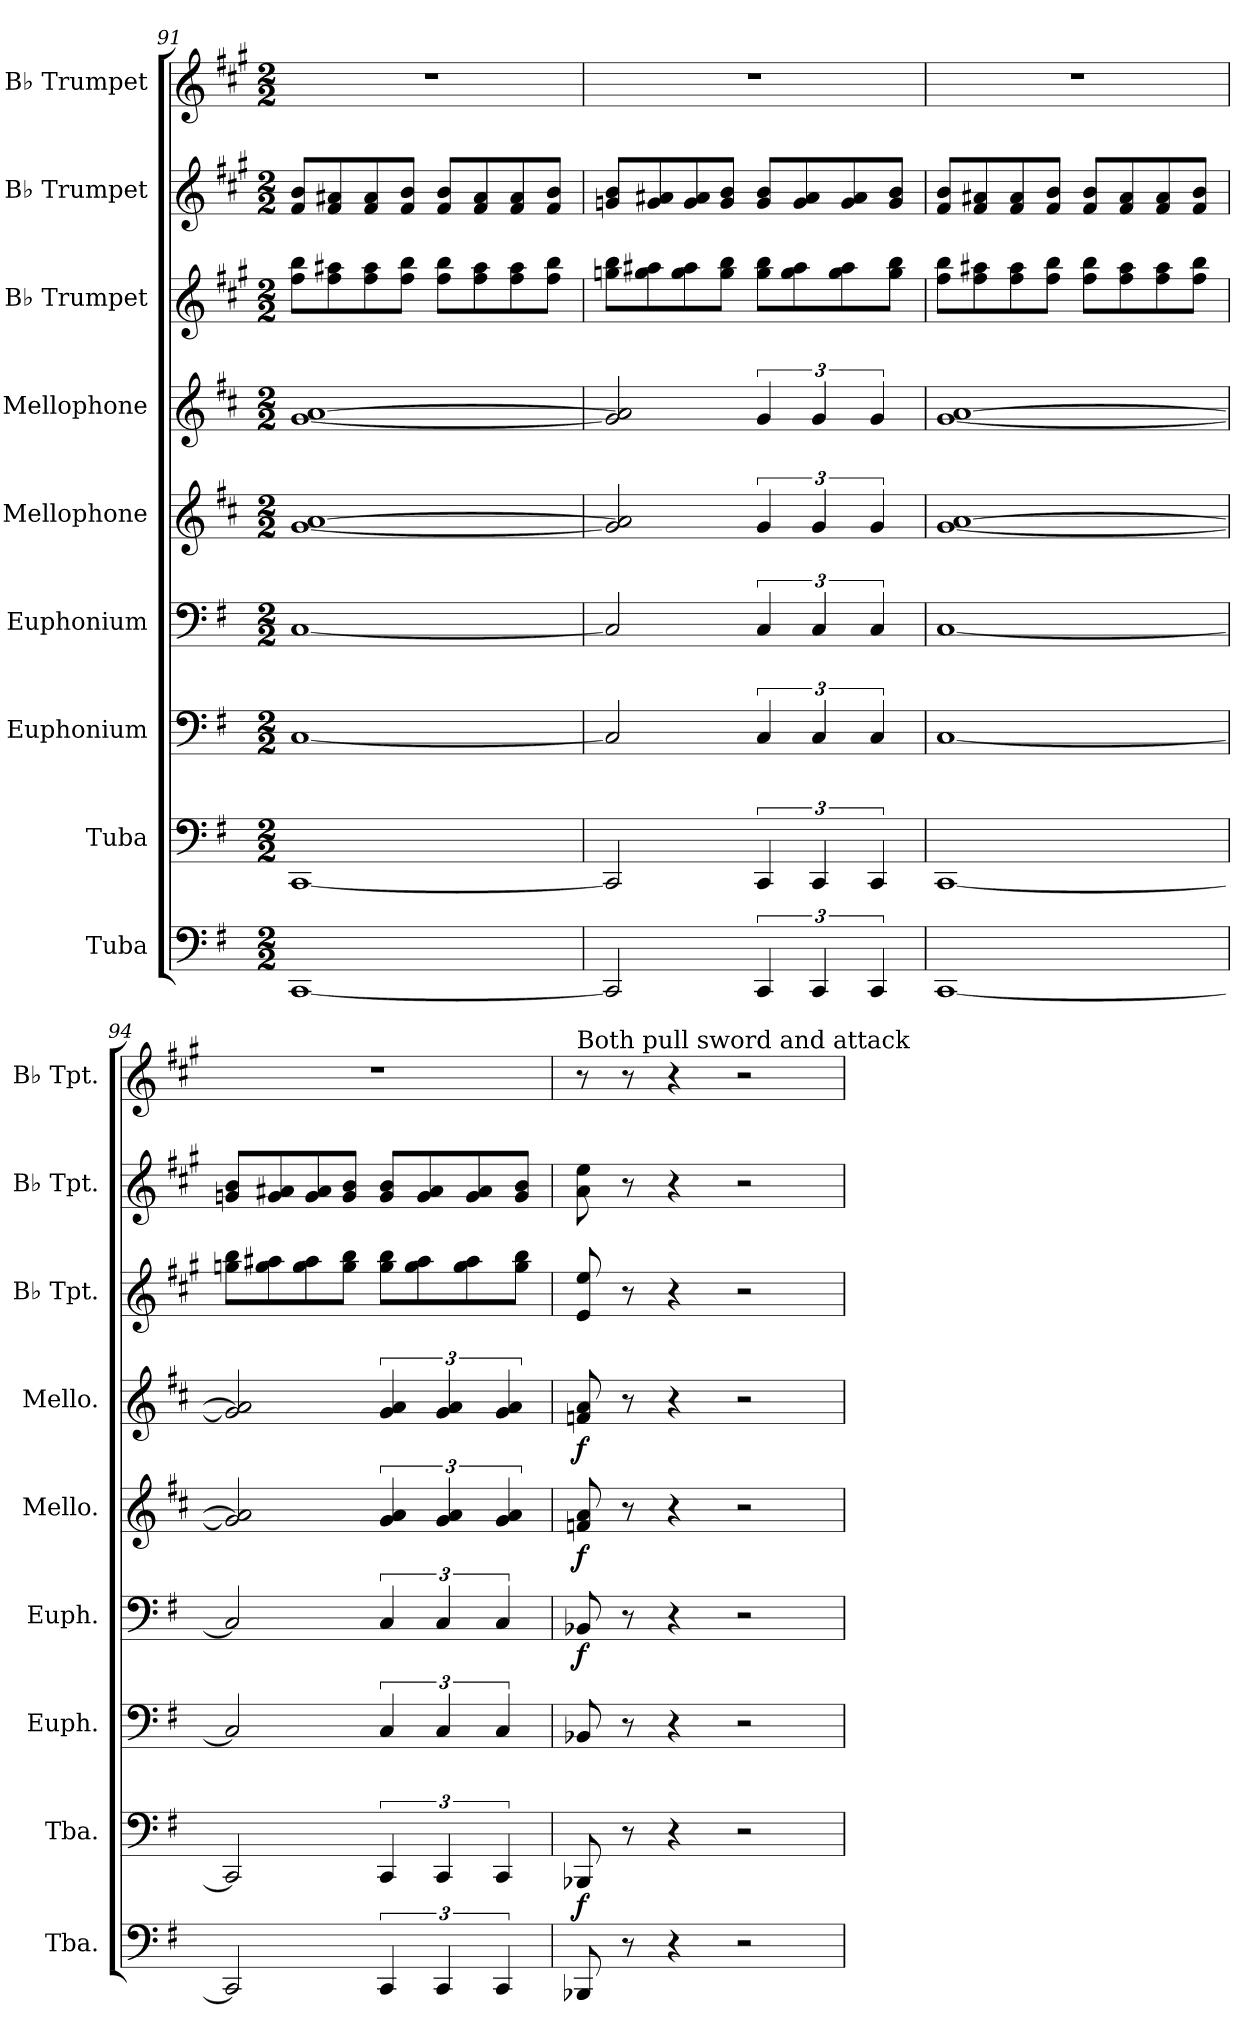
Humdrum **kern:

**kern	**kern	**dynam	**kern	**kern	**dynam	**kern	**dynam	**kern	**dynam	**kern	**kern	**kern
*part9	*part8	*part8	*part7	*part6	*part6	*part5	*part5	*part4	*part4	*part3	*part2	*part1
*staff9	*staff8	*staff8	*staff7	*staff6	*staff6	*staff5	*staff5	*staff4	*staff4	*staff3	*staff2	*staff1
*I"Tuba	*I"Tuba	*	*I"Euphonium	*I"Euphonium	*	*I"Mellophone	*	*I"Mellophone	*	*I"B♭ Trumpet	*I"B♭ Trumpet	*I"B♭ Trumpet
*I'Tba.	*I'Tba.	*	*I'Euph.	*I'Euph.	*	*I'Mello.	*	*I'Mello.	*	*I'B♭ Tpt.	*I'B♭ Tpt.	*I'B♭ Tpt.
!!LO:PB:g=z
*clefF4	*clefF4	*	*clefF4	*clefF4	*	*clefG2	*	*clefG2	*	*clefG2	*clefG2	*clefG2
*	*	*	*	*	*	*ITrd4c7	*	*ITrd4c7	*	*ITrd1c2	*ITrd1c2	*ITrd1c2
*k[f#]	*k[f#]	*	*k[f#]	*k[f#]	*	*k[f#]	*	*k[f#]	*	*k[f#]	*k[f#]	*k[f#]
*M2/2	*M2/2	*	*M2/2	*M2/2	*	*M2/2	*	*M2/2	*	*M2/2	*M2/2	*M2/2
=91	=91	=91	=91	=91	=91	=91	=91	=91	=91	=91	=91	=91
[1CC	[1CC	.	[1C	[1C	.	[1c [1d	.	[1c [1d	.	8ee\ 8aa\L	8e/ 8a/L	1r
.	.	.	.	.	.	.	.	.	.	8ee\ 8gg#X\	8e/ 8g#X/	.
.	.	.	.	.	.	.	.	.	.	8ee\ 8gg#\	8e/ 8g#/	.
.	.	.	.	.	.	.	.	.	.	8ee\ 8aa\J	8e/ 8a/J	.
.	.	.	.	.	.	.	.	.	.	8ee\ 8aa\L	8e/ 8a/L	.
.	.	.	.	.	.	.	.	.	.	8ee\ 8gg#\	8e/ 8g#/	.
.	.	.	.	.	.	.	.	.	.	8ee\ 8gg#\	8e/ 8g#/	.
.	.	.	.	.	.	.	.	.	.	8ee\ 8aa\J	8e/ 8a/J	.
=92	=92	=92	=92	=92	=92	=92	=92	=92	=92	=92	=92	=92
2CC/]	2CC/]	.	2C/]	2C/]	.	2c/] 2d/]	.	2c/] 2d/]	.	8ffn\ 8aa\L	8fn/ 8a/L	1r
.	.	.	.	.	.	.	.	.	.	8ff\ 8gg#X\	8f/ 8g#X/	.
.	.	.	.	.	.	.	.	.	.	8ff\ 8gg#\	8f/ 8g#/	.
.	.	.	.	.	.	.	.	.	.	8ff\ 8aa\J	8f/ 8a/J	.
6CC/	6CC/	.	6C/	6C/	.	6c/	.	6c/	.	8ff\ 8aa\L	8f/ 8a/L	.
.	.	.	.	.	.	.	.	.	.	8ff\ 8gg#\	8f/ 8g#/	.
6CC/	6CC/	.	6C/	6C/	.	6c/	.	6c/	.	.	.	.
.	.	.	.	.	.	.	.	.	.	8ff\ 8gg#\	8f/ 8g#/	.
6CC/	6CC/	.	6C/	6C/	.	6c/	.	6c/	.	.	.	.
.	.	.	.	.	.	.	.	.	.	8ff\ 8aa\J	8f/ 8a/J	.
=93	=93	=93	=93	=93	=93	=93	=93	=93	=93	=93	=93	=93
[1CC	[1CC	.	[1C	[1C	.	[1c [1d	.	[1c [1d	.	8ee\ 8aa\L	8e/ 8a/L	1r
.	.	.	.	.	.	.	.	.	.	8ee\ 8gg#X\	8e/ 8g#X/	.
.	.	.	.	.	.	.	.	.	.	8ee\ 8gg#\	8e/ 8g#/	.
.	.	.	.	.	.	.	.	.	.	8ee\ 8aa\J	8e/ 8a/J	.
.	.	.	.	.	.	.	.	.	.	8ee\ 8aa\L	8e/ 8a/L	.
.	.	.	.	.	.	.	.	.	.	8ee\ 8gg#\	8e/ 8g#/	.
.	.	.	.	.	.	.	.	.	.	8ee\ 8gg#\	8e/ 8g#/	.
.	.	.	.	.	.	.	.	.	.	8ee\ 8aa\J	8e/ 8a/J	.
!!LO:PB:g=z
=94	=94	=94	=94	=94	=94	=94	=94	=94	=94	=94	=94	=94
2CC/]	2CC/]	.	2C/]	2C/]	.	2c/] 2d/]	.	2c/] 2d/]	.	8ffn\ 8aa\L	8fn/ 8a/L	1r
.	.	.	.	.	.	.	.	.	.	8ff\ 8gg#X\	8f/ 8g#X/	.
.	.	.	.	.	.	.	.	.	.	8ff\ 8gg#\	8f/ 8g#/	.
.	.	.	.	.	.	.	.	.	.	8ff\ 8aa\J	8f/ 8a/J	.
6CC/	6CC/	.	6C/	6C/	.	6c/ 6d/	.	6c/ 6d/	.	8ff\ 8aa\L	8f/ 8a/L	.
.	.	.	.	.	.	.	.	.	.	8ff\ 8gg#\	8f/ 8g#/	.
6CC/	6CC/	.	6C/	6C/	.	6c/ 6d/	.	6c/ 6d/	.	.	.	.
.	.	.	.	.	.	.	.	.	.	8ff\ 8gg#\	8f/ 8g#/	.
6CC/	6CC/	.	6C/	6C/	.	6c/ 6d/	.	6c/ 6d/	.	.	.	.
.	.	.	.	.	.	.	.	.	.	8ff\ 8aa\J	8f/ 8a/J	.
=95	=95	=95	=95	=95	=95	=95	=95	=95	=95	=95	=95	=95
!	!	!	!	!	!	!	!	!	!	!	!	!LO:TX:a:t=Both pull sword and attack
!	!	!LO:DY:b	!	!	!LO:DY:b	!	!LO:DY:b	!	!LO:DY:b	!	!	!
8BBB-X/	8BBB-X/	f	8BB-X/	8BB-X/	f	8B-X/ 8d/	f	8B-X/ 8d/	f	8d/ 8dd/	8g\ 8dd\	8r
8r	8r	.	8r	8r	.	8r	.	8r	.	8r	8r	8r
4r	4r	.	4r	4r	.	4r	.	4r	.	4r	4r	4r
2r	2r	.	2r	2r	.	2r	.	2r	.	2r	2r	2r
=	=	=	=	=	=	=	=	=	=	=	=	=
*-	*-	*-	*-	*-	*-	*-	*-	*-	*-	*-	*-	*-
